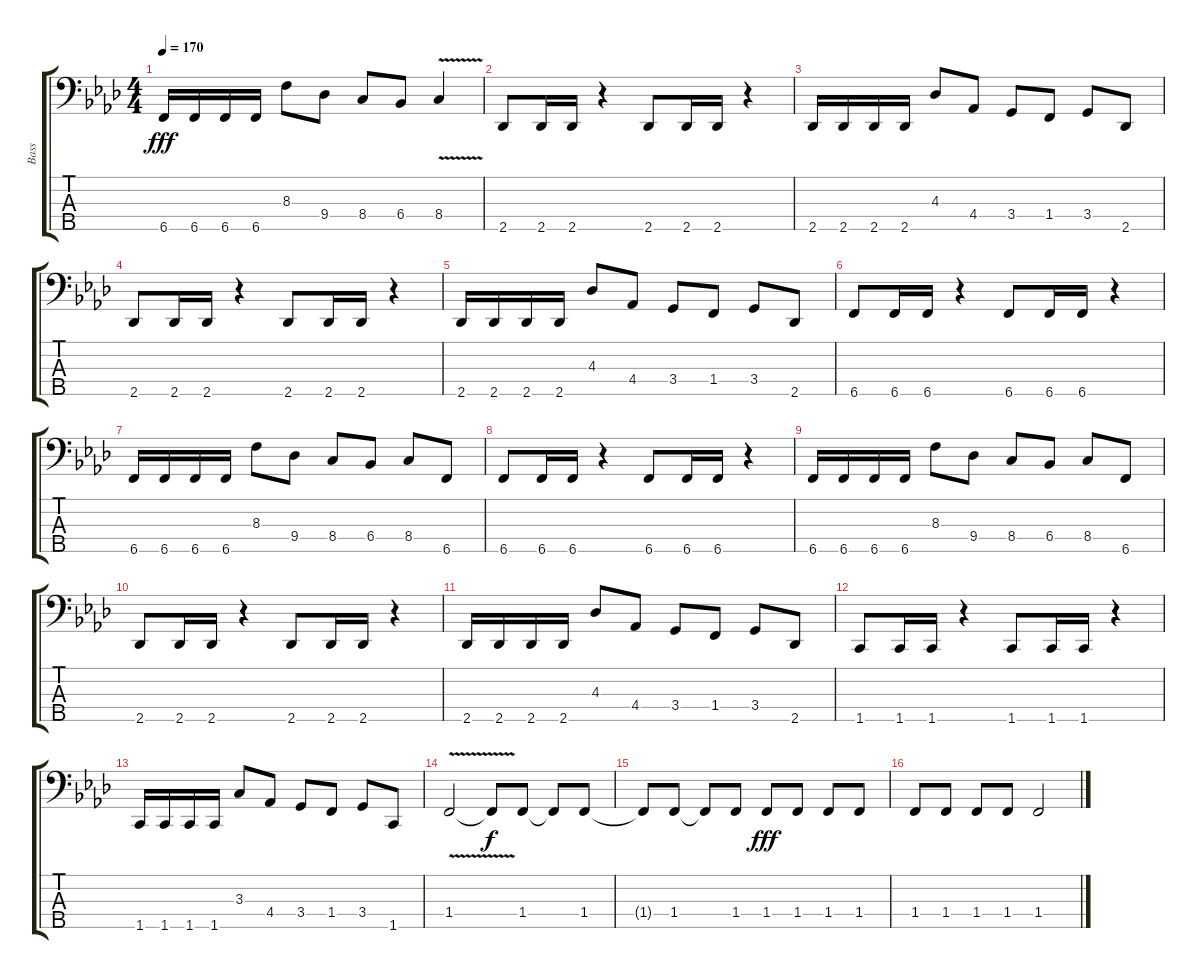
\track ("Bass" "Bass") {instrument electricbasspick}
\staff {score tabs}
\tuning (G2 D2 A1 E1 B0) {hide}
\ts (4 4)
\tempo 170
\clef f4
\ks fminor
6.5.16{dy fff} 6.5.16 6.5.16 6.5.16 8.3.8 9.4.8 8.4.8 6.4.8 8.4{v}.4 |
2.5.8 2.5.16 2.5.16 r.4 2.5.8 2.5.16 2.5.16 r.4 |
2.5.16 2.5.16 2.5.16 2.5.16 4.3.8 4.4.8 3.4.8 1.4.8 3.4.8 2.5.8 |
2.5.8 2.5.16 2.5.16 r.4 2.5.8 2.5.16 2.5.16 r.4 |
2.5.16 2.5.16 2.5.16 2.5.16 4.3.8 4.4.8 3.4.8 1.4.8 3.4.8 2.5.8 |
6.5.8 6.5.16 6.5.16 r.4 6.5.8 6.5.16 6.5.16 r.4 |
6.5.16 6.5.16 6.5.16 6.5.16 8.3.8 9.4.8 8.4.8 6.4.8 8.4.8 6.5.8 |
6.5.8 6.5.16 6.5.16 r.4 6.5.8 6.5.16 6.5.16 r.4 |
6.5.16 6.5.16 6.5.16 6.5.16 8.3.8 9.4.8 8.4.8 6.4.8 8.4.8 6.5.8 |
2.5.8 2.5.16 2.5.16 r.4 2.5.8 2.5.16 2.5.16 r.4 |
2.5.16 2.5.16 2.5.16 2.5.16 4.3.8 4.4.8 3.4.8 1.4.8 3.4.8 2.5.8 |
1.5.8 1.5.16 1.5.16 r.4 1.5.8 1.5.16 1.5.16 r.4 |
1.5.16 1.5.16 1.5.16 1.5.16 3.3.8 4.4.8 3.4.8 1.4.8 3.4.8 1.5.8 |
1.4{v}.2 1.4{t}.8{dy f} 1.4.8 1.4{t}.8 1.4.8 |
1.4{t}.8 1.4.8 1.4{t}.8 1.4.8 1.4.8{dy fff} 1.4.8 1.4.8 1.4.8 |
1.4.8 1.4.8 1.4.8 1.4.8 1.4.2
